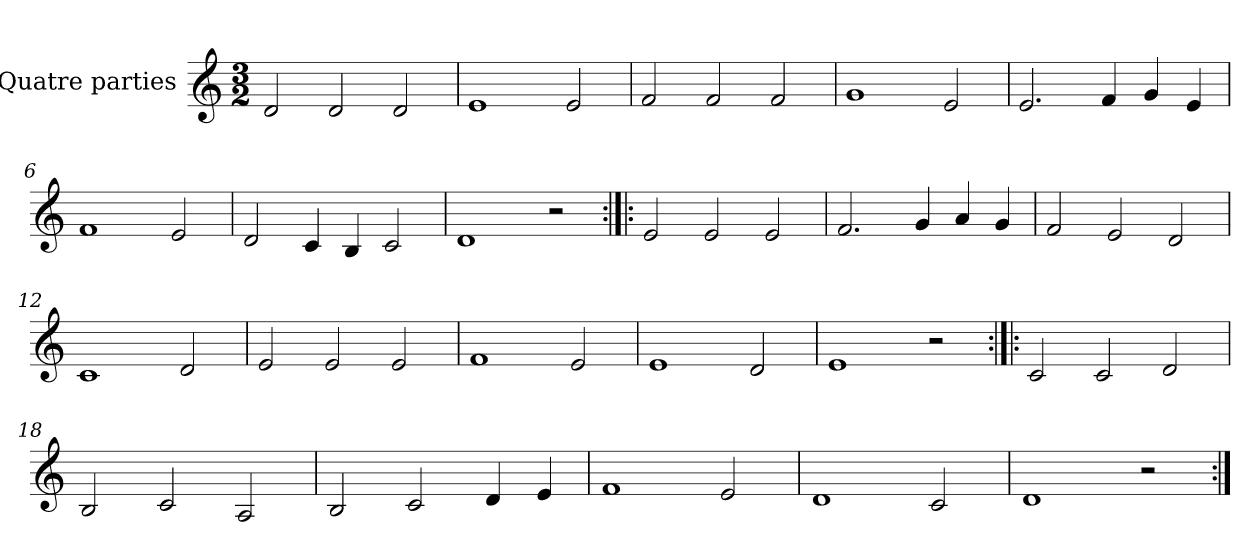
**kern
*part1
*staff1
*I"Quatre parties
*clefG2
*k[]
*M3/2
*MM180
=1
2d/
2d/
2d/
=2
1e
2e/
=3
2f/
2f/
2f/
=4
1g
2e/
=5
2.e/
4f/
4g/
4e/
=6
1f
2e/
=7
2d/
4c/
4B/
2c/
=8
1d
2r
=9:|!|:
2e/
2e/
2e/
=10
2.f/
4g/
4a/
4g/
=11
2f/
2e/
2d/
=12
1c
2d/
=13
2e/
2e/
2e/
=14
1f
2e/
=15
1e
2d/
=16
1e
2r
=17:|!|:
2c/
2c/
2d/
=18
2B/
2c/
2A/
=19
2B/
2c/
4d/
4e/
=20
1f
2e/
=21
1d
2c/
=22
1d
2r
=:|!
*-
